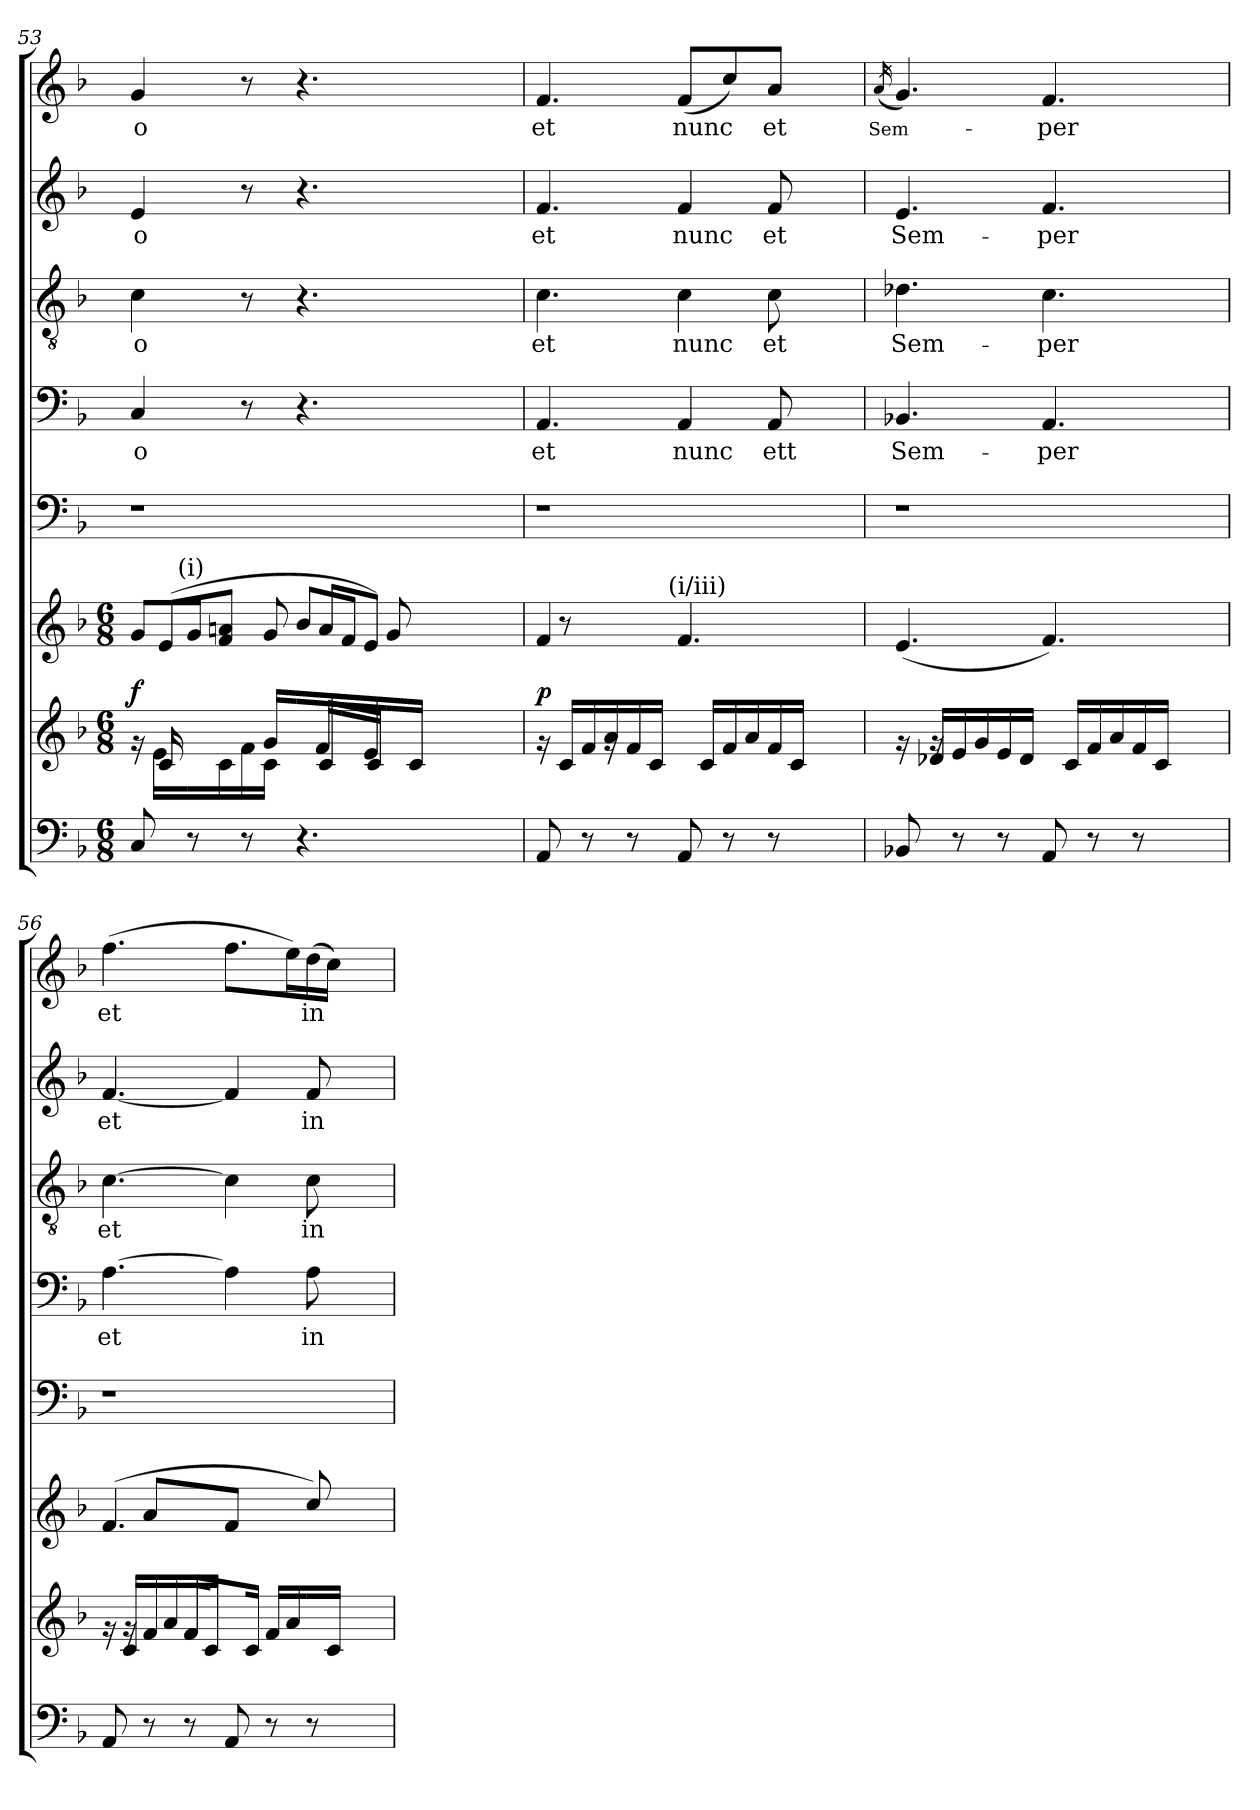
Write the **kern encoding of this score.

**kern	**kern	**dynam	**kern	**kern	**kern	**text	**kern	**text	**kern	**text	**kern	**text
*part8	*part7	*part7	*part6	*part5	*part4	*part4	*part3	*part3	*part2	*part2	*part1	*part1
*staff8	*staff7	*staff7	*staff6	*staff5	*staff4	*staff4	*staff3	*staff3	*staff2	*staff2	*staff1	*staff1
*clefF4	*clefG2	*	*clefG2	*clefF4	*clefF4	*	*clefGv2	*	*clefG2	*	*clefG2	*
*k[b-]	*k[b-]	*	*k[b-]	*k[b-]	*k[b-]	*	*k[b-]	*	*k[b-]	*	*k[b-]	*
*F:	*F:	*	*F:	*F:	*F:	*	*F:	*	*F:	*	*F:	*
*M6/8	*M6/8	*	*M6/8	*	*	*	*	*	*	*	*	*
=53	=53	=53	=53	=53	=53	=53	=53	=53	=53	=53	=53	=53
*	*^	*	*^	*	*	*	*	*	*	*	*	*
*	*	*^	*	*	*^	*	*	*	*	*	*	*	*	*
*	*	*	*^	*	*	*	*^	*	*	*	*	*	*	*	*	*
!	!	!	!	!	!LO:DY:a	!	!	!	!	!	!	!LO:LY:b	!	!LO:LY:b	!	!LO:LY:b	!	!LO:LY:b
8C/	16rg	16ryy	4ryy	4..ryy	f	16..ryy	8g/L	16ryy	4.ryy	1r	4C/	-o	4c\	-o	4e/	-o	4g/	-o
.	16c/	16e\LL	.	.	.	.	.	(<8e/L	.	.	.	.	.	.	.	.	.	.
!	!	!	!	!	!	!LO:TX:a:t=(i)	!	!	!	!	!	!	!	!	!	!	!	!
.	.	.	.	.	.	4ryy	.	.	.	.	.	.	.	.	.	.	.	.
8rC	4ryy	16ryy	.	.	.	.	8g/J	.	.	.	.	.	.	.	.	.	.	.
.	.	16c\	.	.	.	.	.	8f/ 8an/J	.	.	.	.	.	.	.	.	.	.
8rC	.	16f\	16ryy	.	.	.	4ryy	.	.	.	8rC	.	8rA	.	8ra	.	8ra	.
.	.	16c\JJ	16g/LL	.	.	.	.	8g/	.	.	.	.	.	.	.	.	.	.
.	.	.	.	.	.	2ryy	.	.	.	.	.	.	.	.	.	.	.	.
4.r	2ryy	4ryy	16ryy	.	.	.	.	.	8b-/L	.	4.r	.	4.r	.	4.r	.	4.r	.
.	.	.	16c/	16f/LL	.	.	.	8a/L	.	.	.	.	.	.	.	.	.	.
.	.	.	16ryy	16ryy	.	.	2ryy	.	8f/J	.	.	.	.	.	.	.	.	.
.	.	.	16e/	16c/JJ	.	.	.	8e/J)	.	.	.	.	.	.	.	.	.	.
.	.	4.ryy	16ryy	4ryy	.	.	.	.	8g/	.	.	.	.	.	.	.	.	.
.	.	.	16c/JJ	.	.	.	.	4ryy	.	.	.	.	.	.	.	.	.	.
4ryy	.	.	4ryy	.	.	.	.	.	4ryy	.	4ryy	.	4ryy	.	4ryy	.	4ryy	.
.	.	.	.	.	.	8ryy	.	.	.	.	.	.	.	.	.	.	.	.
.	8ryy	.	.	8ryy	.	.	.	.	.	.	.	.	.	.	.	.	.	.
.	.	.	.	.	.	.	.	16ryy	.	.	.	.	.	.	.	.	.	.
.	.	.	.	.	.	64ryy	.	.	.	.	.	.	.	.	.	.	.	.
*	*	*v	*v	*v	*	*	*	*	*	*	*	*	*	*	*	*	*	*
*	*	*	*	*	*v	*v	*v	*	*	*	*	*	*	*	*	*
!!LO:PB:g=z
=54	=54	=54	=54	=54	=54	=54	=54	=54	=54	=54	=54	=54	=54	=54
!	!	!	!LO:DY:a	!	!	!	!	!LO:LY:b	!	!LO:LY:b	!	!LO:LY:b	!	!LO:LY:b
8AA/	16rg	8.ryy	p	4f/	16ryy	1r	4.AA/	et	4.c\	et	4.f/	et	4.f/	et
.	16c/LL	.	.	.	8ra	.	.	.	.	.	.	.	.	.
8rC	16f/	.	.	.	.	.	.	.	.	.	.	.	.	.
.	16a/	16rg	.	.	8ryy	.	.	.	.	.	.	.	.	.
8rC	16f/	8.ryy	.	4ryy	.	.	.	.	.	.	.	.	.	.
.	16c/JJ	.	.	.	32.ryy	.	.	.	.	.	.	.	.	.
!	!	!	!	!	!LO:TX:a:t=(i/iii)	!	!	!	!	!	!	!	!	!
.	.	.	.	.	64ryy	.	.	.	.	.	.	.	.	.
!	!	!	!	!	!	!	!	!LO:LY:b	!	!LO:LY:b	!	!LO:LY:b	!	!LO:LY:b
8AA/	4ryy	.	.	.	4.f/	.	4AA/	nunc	4c\	nunc	4f/	nunc	(<8f/L	nunc
.	.	16c/LL	.	.	.	.	.	.	.	.	.	.	.	.
8rC	.	16f/	.	2ryy	.	.	.	.	.	.	.	.	8cc/)	.
.	.	16a/	.	.	.	.	.	.	.	.	.	.	.	.
!	!	!	!	!	!	!	!	!LO:LY:b	!	!LO:LY:b	!	!LO:LY:b	!	!LO:LY:b
8rC	4.ryy	16f/	.	.	.	.	8AA/	ett	8c\	et	8f/	et	8a/J	et
.	.	16c/JJ	.	.	.	.	.	.	.	.	.	.	.	.
4ryy	.	4ryy	.	.	4ryy	.	4ryy	.	4ryy	.	4ryy	.	4ryy	.
=55	=55	=55	=55	=55	=55	=55	=55	=55	=55	=55	=55	=55	=55	=55
!	!	!	!	!	!	!	!	!	!	!	!	!	!	!LO:LY:b
*	*	*	*	*v	*v	*	*	*	*	*	*	*	*	*
.	.	.	.	.	.	.	.	.	.	.	.	(<16qa/	Sem-
!	!	!	!	!	!	!	!LO:LY:b	!	!LO:LY:b	!	!LO:LY:b	!	!
8BB-X/	16rg	16ryy	.	(<4.e/	1r	4.BB-X/	Sem-	4.d-X\	Sem-	4.e/	Sem-	4.g/)	.
.	16d-X/LL	16rg	.	.	.	.	.	.	.	.	.	.	.
8rC	16e/	4ryy	.	.	.	.	.	.	.	.	.	.	.
.	16g/	.	.	.	.	.	.	.	.	.	.	.	.
8rC	16e/	.	.	.	.	.	.	.	.	.	.	.	.
.	16d-/JJ	.	.	.	.	.	.	.	.	.	.	.	.
!	!	!	!	!	!	!	!LO:LY:b	!	!LO:LY:b	!	!LO:LY:b	!	!LO:LY:b
8AA/	4ryy	16ryy	.	4.f/)	.	4.AA/	-per	4.c\	-per	4.f/	-per	4.f/	-per
.	.	16c/LL	.	.	.	.	.	.	.	.	.	.	.
8rC	.	16f/	.	.	.	.	.	.	.	.	.	.	.
.	.	16a/	.	.	.	.	.	.	.	.	.	.	.
8rC	4.ryy	16f/	.	.	.	.	.	.	.	.	.	.	.
.	.	16c/JJ	.	.	.	.	.	.	.	.	.	.	.
4ryy	.	4ryy	.	4ryy	.	4ryy	.	4ryy	.	4ryy	.	4ryy	.
=56	=56	=56	=56	=56	=56	=56	=56	=56	=56	=56	=56	=56	=56
*	*	*	*	*^	*	*	*	*	*	*	*	*	*
!	!	!	!	!	!	!	!	!LO:LY:b	!	!LO:LY:b	!	!LO:LY:b	!	!LO:LY:b
8AA/	16rg	16ryy	.	(<4.f/	8ryy	1r	[>4.A\	et	[>4.c\	et	[<4.f/	et	(>4.ff\	et
.	16c/LL	16rg	.	.	.	.	.	.	.	.	.	.	.	.
8rC	16f/	8ryy	.	.	8a/L	.	.	.	.	.	.	.	.	.
.	16a/	.	.	.	.	.	.	.	.	.	.	.	.	.
8rC	16f/	16f/LL	.	.	8ryy	.	.	.	.	.	.	.	.	.
.	16c/JJ	8ryy	.	.	.	.	.	.	.	.	.	.	.	.
8AA/	4ryy	.	.	4ryy	8f/J	.	4A\]	.	4c\]	.	4f/]	.	8.ff\L	.
.	.	16c/JJ	.	.	.	.	.	.	.	.	.	.	.	.
8rC	.	16f/LL	.	.	8ryy	.	.	.	.	.	.	.	.	.
.	.	16a/	.	.	.	.	.	.	.	.	.	.	16ee\L)	.
!	!	!	!	!	!	!	!	!LO:LY:b	!	!LO:LY:b	!	!LO:LY:b	!	!LO:LY:b
8rC	4.ryy	16ryy	.	4.ryy	8cc/)	.	8A\	in	8c\	in	8f/	in	(>16dd\	in
.	.	16c/JJ	.	.	.	.	.	.	.	.	.	.	16cc\JJ)	.
4ryy	.	4ryy	.	.	4ryy	.	4ryy	.	4ryy	.	4ryy	.	4ryy	.
*	*v	*v	*	*	*	*	*	*	*	*	*	*	*	*
*	*	*	*v	*v	*	*	*	*	*	*	*	*	*
=	=	=	=	=	=	=	=	=	=	=	=	=
*-	*-	*-	*-	*-	*-	*-	*-	*-	*-	*-	*-	*-
